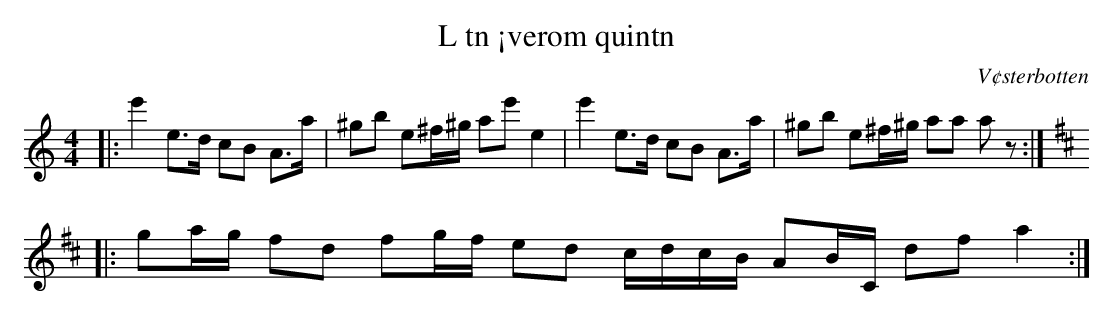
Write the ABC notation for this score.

X:1
T:L tn ¡verom quintn
O:V¢sterbotten
M:4/4
L:1/8
K:Am
|: e'2 e>d cB A>a | ^gb e^f/^g/ ae' e2 | e'2 e>d cB A>a | ^gb e^f/^g/ aa az :|
K:D
|: ga/g/ fd fg/f/ ed c/d/c/B/ AB/C/ df a2 :|
